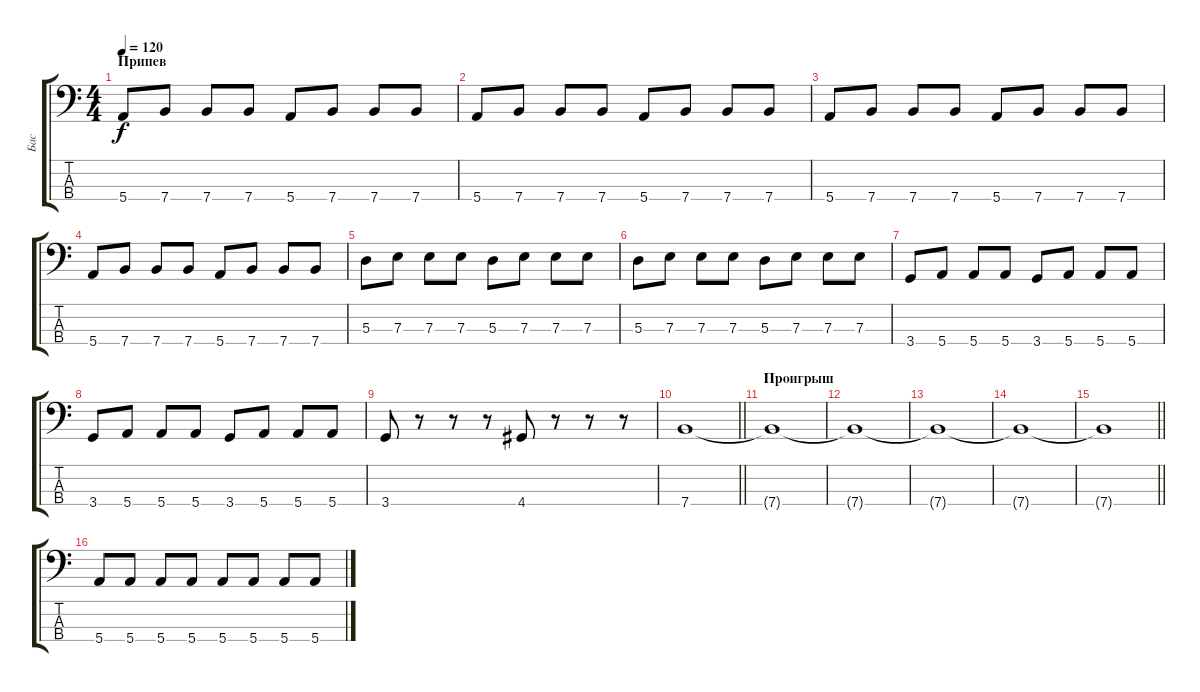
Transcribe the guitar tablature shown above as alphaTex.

\track ("Бас" "Бас") {instrument electricbassfinger}
\staff {score tabs}
\tuning (G2 D2 A1 E1) {hide}
\ts (4 4)
\section ("" "Припев")
\tempo 120
\clef f4
\ks c
5.4.8{dy f} 7.4.8 7.4.8 7.4.8 5.4.8 7.4.8 7.4.8 7.4.8 |
5.4.8 7.4.8 7.4.8 7.4.8 5.4.8 7.4.8 7.4.8 7.4.8 |
5.4.8 7.4.8 7.4.8 7.4.8 5.4.8 7.4.8 7.4.8 7.4.8 |
5.4.8 7.4.8 7.4.8 7.4.8 5.4.8 7.4.8 7.4.8 7.4.8 |
5.3.8 7.3.8 7.3.8 7.3.8 5.3.8 7.3.8 7.3.8 7.3.8 |
5.3.8 7.3.8 7.3.8 7.3.8 5.3.8 7.3.8 7.3.8 7.3.8 |
3.4.8 5.4.8 5.4.8 5.4.8 3.4.8 5.4.8 5.4.8 5.4.8 |
3.4.8 5.4.8 5.4.8 5.4.8 3.4.8 5.4.8 5.4.8 5.4.8 |
3.4.8 r.8 r.8 r.8 4.4.8 r.8 r.8 r.8 |
\barLineRight lightlight
7.4.1 |
\section ("" "Проигрыш")
7.4{t}.1 |
7.4{t}.1 |
7.4{t}.1 |
7.4{t}.1 |
\barLineRight lightlight
7.4{t}.1 |
\section ("" " ")
5.4.8 5.4.8 5.4.8 5.4.8 5.4.8 5.4.8 5.4.8 5.4.8
